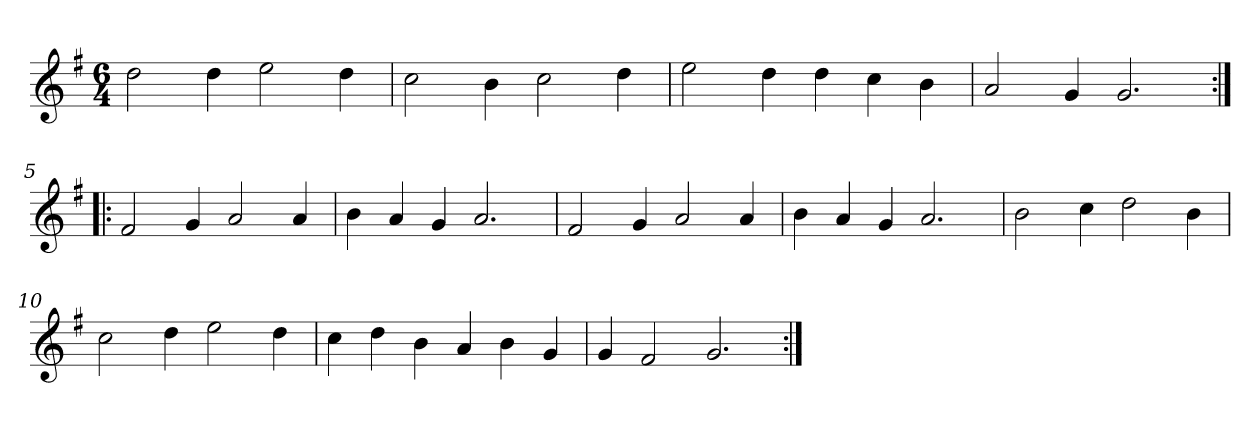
**kern
*part1
*staff1
*clefG2
*k[f#]
*G:
*M6/4
*MM200
=1
2dd
4dd
2ee
4dd
=2
2cc
4b
2cc
4dd
=3
2ee
4dd
4dd
4cc
4b
=4
2a
4g
2.g
=5:|!|:
2f#
4g
2a
4a
=6
4b
4a
4g
2.a
=7
2f#
4g
2a
4a
=8
4b
4a
4g
2.a
=9
2b
4cc
2dd
4b
=10
2cc
4dd
2ee
4dd
=11
4cc
4dd
4b
4a
4b
4g
=12
4g
2f#
2.g
=:|!
*-
